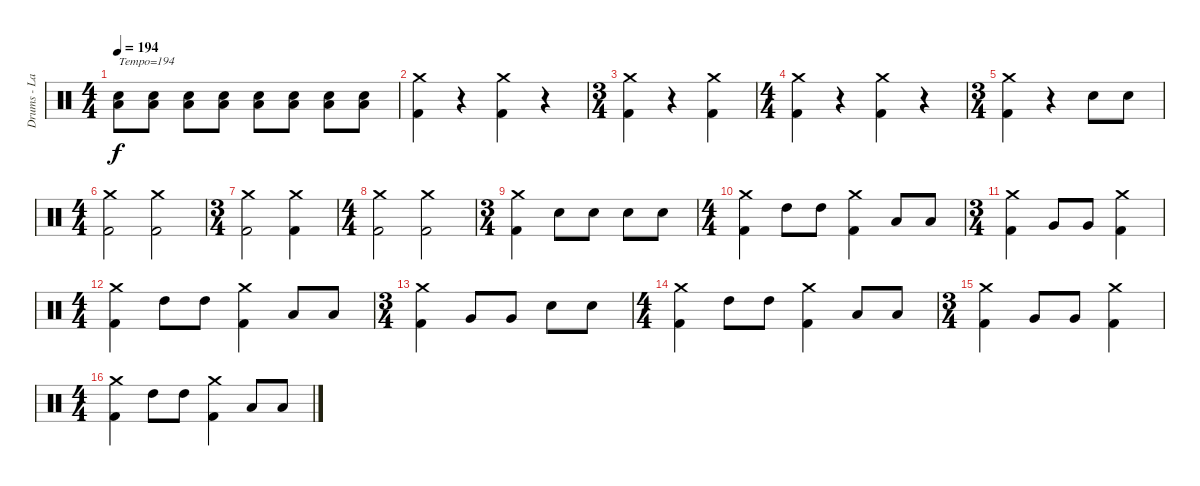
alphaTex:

\track ("Drums - Lars" "Drums - La") {instrument percussion}
\staff {score}
\articulation defaults
\ts (4 4)
\tempo 194
\clef neutral
\ks c
("Low Floor Tom (hit)" "Snare (hit) 2").8{txt "Tempo=194" dy f} ("Low Floor Tom (hit)" "Snare (hit) 2").8 ("Low Floor Tom (hit)" "Snare (hit) 2").8 ("Low Floor Tom (hit)" "Snare (hit) 2").8 ("Low Floor Tom (hit)" "Snare (hit) 2").8 ("Low Floor Tom (hit)" "Snare (hit) 2").8 ("Low Floor Tom (hit)" "Snare (hit) 2").8 ("Low Floor Tom (hit)" "Snare (hit) 2").8 |
("Crash medium (hit)" "Kick (hit) 2").4 r.4 ("Crash medium (hit)" "Kick (hit) 2").4 r.4 |
\ts (3 4)
("Crash medium (hit)" "Kick (hit) 2").4 r.4 ("Crash medium (hit)" "Kick (hit) 2").4 |
\ts (4 4)
("Crash medium (hit)" "Kick (hit) 2").4 r.4 ("Crash medium (hit)" "Kick (hit) 2").4 r.4 |
\ts (3 4)
("Crash medium (hit)" "Kick (hit) 2").4 r.4 "Snare (hit) 2".8 "Snare (hit) 2".8 |
\ts (4 4)
("Crash medium (hit)" "Kick (hit) 2").2 ("Crash medium (hit)" "Kick (hit) 2").2 |
\ts (3 4)
("Crash medium (hit)" "Kick (hit) 2").2 ("Crash medium (hit)" "Kick (hit) 2").4 |
\ts (4 4)
("Crash medium (hit)" "Kick (hit) 2").2 ("Crash medium (hit)" "Kick (hit) 2").2 |
\ts (3 4)
("Crash medium (hit)" "Kick (hit) 2").4 "Snare (hit) 2".8 "Snare (hit) 2".8 "Snare (hit) 2".8 "Snare (hit) 2".8 |
\ts (4 4)
("Crash medium (hit)" "Kick (hit) 2").4 "High Tom (hit)".8 "High Tom (hit)".8 ("Crash medium (hit)" "Kick (hit) 2").4 "Low Tom (hit)".8 "Low Tom (hit)".8 |
\ts (3 4)
("Crash medium (hit)" "Kick (hit) 2").4 "Very Low Tom (hit)".8 "Very Low Tom (hit)".8 ("Crash medium (hit)" "Kick (hit) 2").4 |
\ts (4 4)
("Crash medium (hit)" "Kick (hit) 2").4 "High Tom (hit)".8 "High Tom (hit)".8 ("Crash medium (hit)" "Kick (hit) 2").4 "Low Tom (hit)".8 "Low Tom (hit)".8 |
\ts (3 4)
("Crash medium (hit)" "Kick (hit) 2").4 "Very Low Tom (hit)".8 "Very Low Tom (hit)".8 "Snare (hit) 2".8 "Snare (hit) 2".8 |
\ts (4 4)
("Crash medium (hit)" "Kick (hit) 2").4 "High Tom (hit)".8 "High Tom (hit)".8 ("Crash medium (hit)" "Kick (hit) 2").4 "Low Tom (hit)".8 "Low Tom (hit)".8 |
\ts (3 4)
("Crash medium (hit)" "Kick (hit) 2").4 "Very Low Tom (hit)".8 "Very Low Tom (hit)".8 ("Crash medium (hit)" "Kick (hit) 2").4 |
\ts (4 4)
("Crash medium (hit)" "Kick (hit) 2").4 "High Tom (hit)".8 "High Tom (hit)".8 ("Crash medium (hit)" "Kick (hit) 2").4 "Low Tom (hit)".8 "Low Tom (hit)".8
